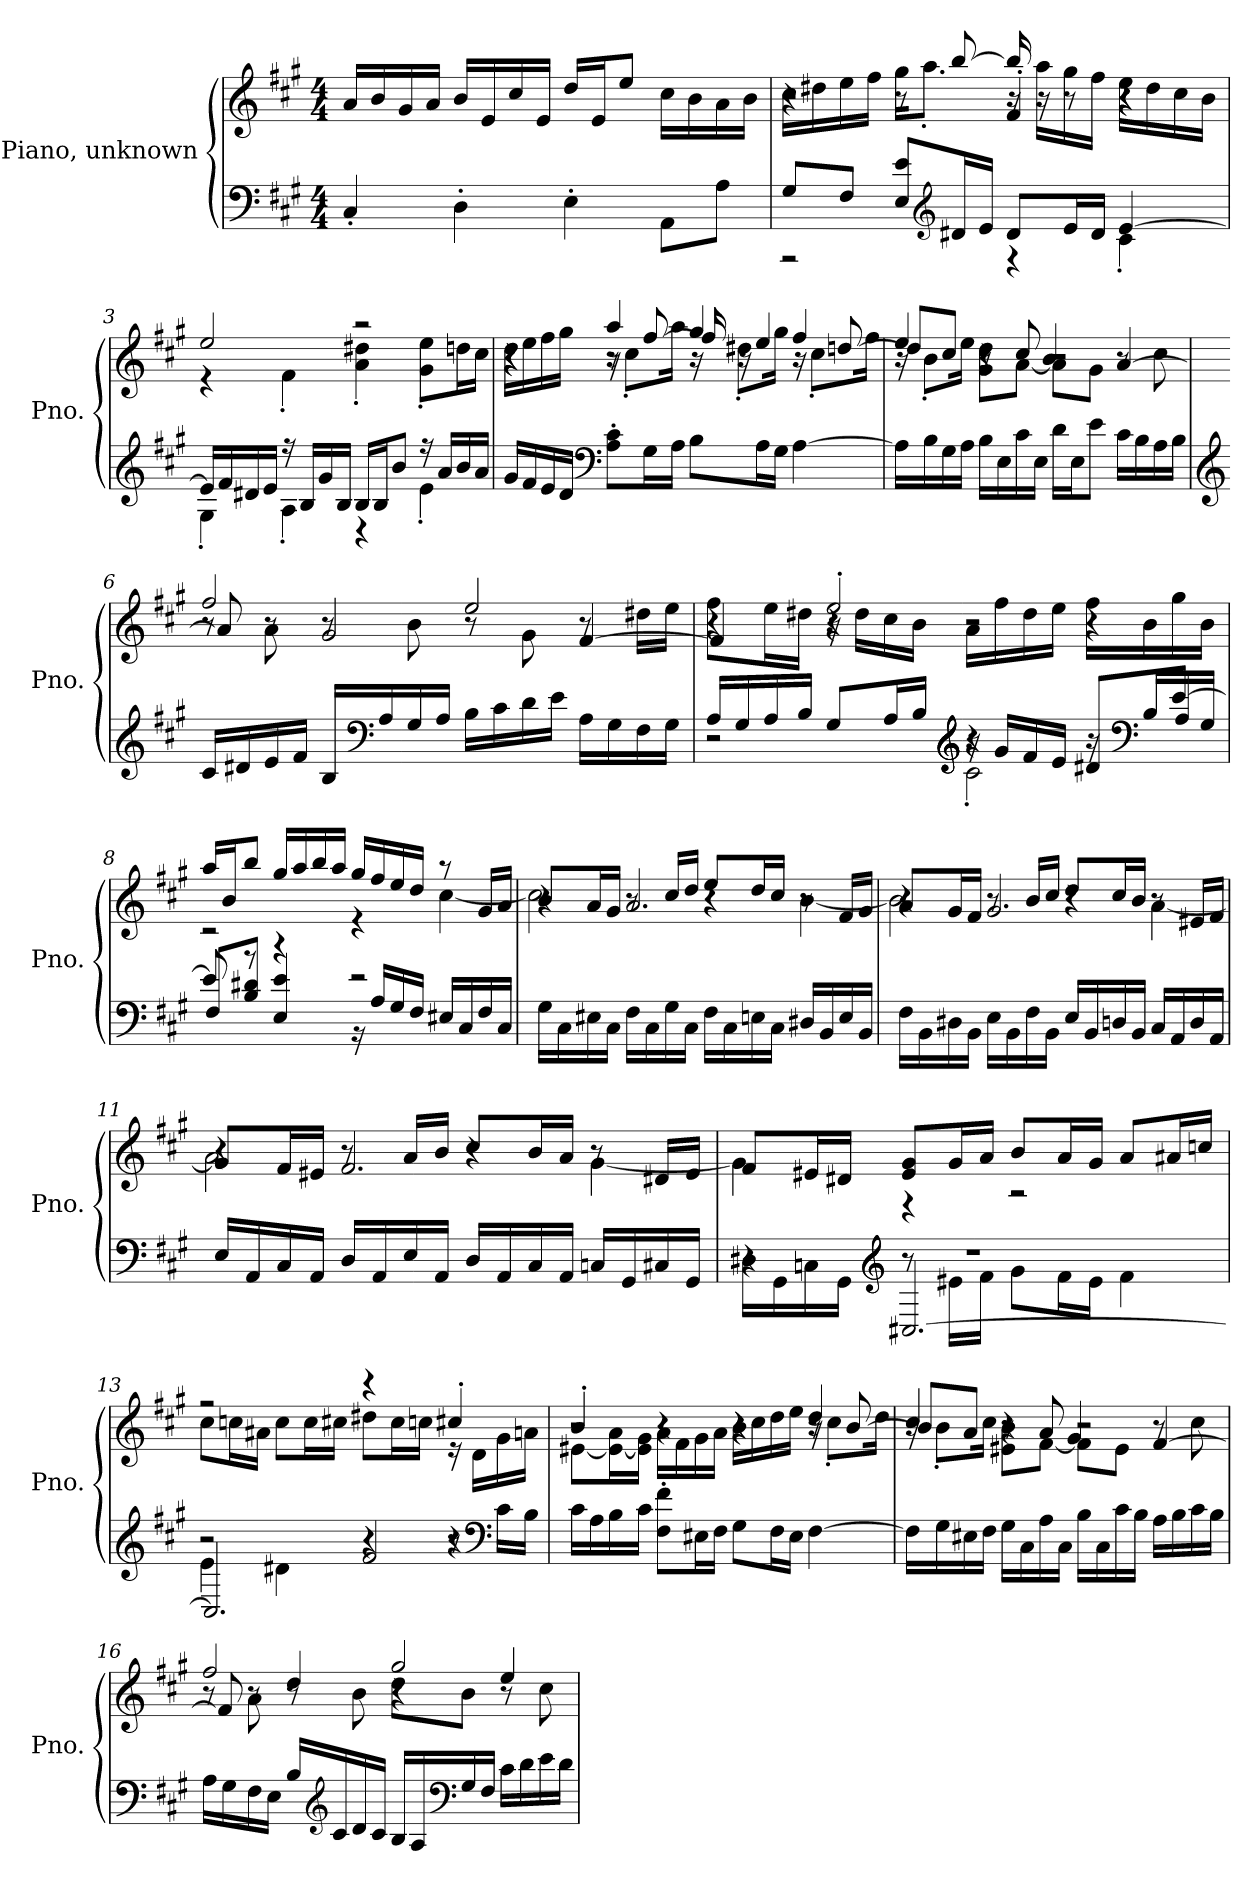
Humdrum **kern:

**kern	**kern
*part1	*part1
*staff2	*staff1
*I"Piano, unknown	*
*I'Pno.	*
*clefF4	*clefG2
*k[f#c#g#]	*k[f#c#g#]
*M4/4	*M4/4
*MM120	*MM120
=1	=1
4C#'/	16a/LL
.	16b/
.	16g#/
.	16a/JJ
4D'\	16b/LL
.	16e/
.	16cc#/
.	16e/JJ
4E'\	16dd/LL
.	16e/J
.	8ee/J
8AA\L	16cc#\LL
.	16b\
8A\J	16a\
.	16b\JJ
=2	=2
*^	*^
*	*	*	*^
8G#/L	2r	4r	16cc#\LL	2r
.	.	.	16dd#X\	.
8F#/J	.	.	16ee\	.
.	.	.	16ff#\JJ	.
8E/ 8e/L	.	8r	16gg#\KL	.
.	.	.	8.aa'\J	.
*clefG2	*	*	*	*
16d#X/L	.	[8bb/	.	.
16e/JJ	.	.	.	.
8d#/L	4r	16bb/]	16r	4f#'/
.	.	16r	16aa\LL	.
16e/L	.	8r	16gg#\	.
16d#/JJ	.	.	16ff#\JJ	.
[4e/	4c#'\	4r	16ee\LL	4r
.	.	.	16dd#\	.
.	.	.	16cc#\	.
.	.	.	16b\JJ	.
*	*	*	*v	*v
!!LO:LB:g=z
=3	=3	=3	=3
16e/LL]	4G#'\	2ee/	4r
16f#/	.	.	.
16d#X/	.	.	.
16e/JJ	.	.	.
16r	4A'\	.	4f#'\
16B/LL	.	.	.
16g#/	.	.	.
16B/JJ	.	.	.
16B/LL	4r	2r	4a\' 4dd#X\'
16B/J	.	.	.
8b/J	.	.	.
16r	4e'\	.	8g#\' 8ee\'L
16a/LL	.	.	.
16b/	.	.	16ddn\L
16a/JJ	.	.	16cc#\JJ
*v	*v	*	*
=4	=4	=4
*	*	*^
16g#/LL	4r	16dd\LL	4r
16f#/	.	16ee\	.
16e/	.	16ff#\	.
16d/JJ	.	16gg#\JJ	.
*clefF4	*	*	*
8A\' 8c#\'L	4aa/	16r	8r
.	.	8cc#'\L	.
16G#\L	.	.	[8ff#/
16A\JJ	.	16aa\Jk	.
8B\L	4gg#/	16r	16ff#/]
.	.	8dd#X'\L	16r
16A\L	.	.	4ee/
16G#\JJ	.	16gg#\Jk	.
[4A\	4ff#/	16r	.
.	.	8cc#'\L	.
.	.	.	[8ddn/
.	.	16ff#\Jk	.
!!LO:LB:g=z	!!	!!
=5	=5	=5	=5
16A\LL]	4ee/	16r	8dd/L]
16B\	.	8b'\L	.
16G#\	.	.	8cc#/J
16A\JJ	.	16ee\Jk	.
16B\LL	4r	8g#\ 8dd\L	8r
16E\	.	.	.
16c#\	.	[8a\J	8cc#/
16E\JJ	.	.	.
16d\LL	2r	8a\L]	4b/
16E\J	.	.	.
8e\J	.	8g#\J	.
16c#\LL	.	8r	[4a/
16B\	.	.	.
16A\	.	8cc#\	.
16B\JJ	.	.	.
=6	=6	=6	=6
*clefG2	*	*	*
16c#/LL	2ff#/	8r	8a/]
16d#X/	.	.	.
16e/	.	8a\	8r
16f#/JJ	.	.	.
16B/LL	.	8r	2g#/
*clefF4	*	*	*
16A/	.	.	.
16G#/	.	8b\	.
16A/JJ	.	.	.
16B\LL	2ee/	8r	.
16c#\	.	.	.
16d#\	.	8g#\	.
16e\JJ	.	.	.
16A\LL	.	8r	[4f#/
16G#\	.	.	.
16F#\	.	16dd#X\LL	.
16G#\JJ	.	16ee\JJ	.
!!LO:LB:g=z	!!	!!
=7	=7	=7	=7
*^	*	*	*
*	*^	*	*	*
2r	2r	16A/LL	4r	8ff#\L	4f#/]
.	.	16G#/	.	.	.
.	.	16A/	.	16ee\L	.
.	.	16B/JJ	.	16dd#X\JJ	.
.	.	8G#/L	2ee'/	16r	4r
.	.	.	.	16dd#\LL	.
.	.	16A/L	.	16cc#\	.
.	.	16B/JJ	.	16b\JJ	.
*clefG2	*	*	*	*	*
4r	2c#'\	16r	.	16a\LL	2r
.	.	16g#/LL	.	16ff#\	.
.	.	16f#/	.	16dd#\	.
.	.	16e/JJ	.	16ee\JJ	.
8d#X/L	.	16r	4r	16ff#\LL	.
*clefF4	*	*	*	*	*
.	.	16B/LL	.	16b\	.
[8e/J	.	16A/	.	16gg#\	.
.	.	16G#/JJ	.	16b\JJ	.
*	*v	*v	*	*	*
*	*	*	*v	*v
=8	=8	=8	=8
8e/]	8F#/L	16aa/LL	2r
.	.	16b/J	.
8r	8B/ 8d#X/J	8bb/J	.
4r	4E/ 4e/	16gg#/LL	.
.	.	16aa/	.
.	.	16bb/	.
.	.	16aa/JJ	.
2r	16r	16gg#/LL	4r
.	16A/LL	16ff#/	.
.	16G#/	16ee/	.
.	16F#/JJ	16dd/JJ	.
.	16E#X/LL	8r	[4cc#\
.	16C#/	.	.
.	16F#/	16g#/LL	.
.	16C#/JJ	16a/JJ	.
*v	*v	*	*
!!LO:LB:g=z
=9	=9	=9
*	*	*^
16G#\LL	8b/L	2cc#\]	4r
16C#\	.	.	.
16E#X\	16a/L	.	.
16C#\JJ	16g#/JJ	.	.
16F#\LL	8r	.	2.a/
16C#\	.	.	.
16G#\	16cc#/LL	.	.
16C#\JJ	16dd/JJ	.	.
16F#\LL	8ee/L	4r	.
16C#\	.	.	.
16En\	16dd/L	.	.
16C#\JJ	16cc#/JJ	.	.
16D#X/LL	8r	[4b\	.
16BB/	.	.	.
16E/	16f#/LL	.	.
16BB/JJ	16g#/JJ	.	.
=10	=10	=10	=10
16F#\LL	8a/L	2b\]	4r
16BB\	.	.	.
16D#X\	16g#/L	.	.
16BB\JJ	16f#/JJ	.	.
16E\LL	8r	.	2.g#/
16BB\	.	.	.
16F#\	16b/LL	.	.
16BB\JJ	16cc#/JJ	.	.
16E/LL	8dd/L	4r	.
16BB/	.	.	.
16Dn/	16cc#/L	.	.
16BB/JJ	16b/JJ	.	.
16C#/LL	8r	[4a\	.
16AA/	.	.	.
16D/	16e#X/LL	.	.
16AA/JJ	16f#/JJ	.	.
!!LO:LB:g=z	!!	!!
=11	=11	=11	=11
16E/LL	8g#/L	2a\]	4r
16AA/	.	.	.
16C#/	16f#/L	.	.
16AA/JJ	16e#X/JJ	.	.
16D/LL	8r	.	2.f#/
16AA/	.	.	.
16E/	16a/LL	.	.
16AA/JJ	16b/JJ	.	.
16D/LL	8cc#/L	4r	.
16AA/	.	.	.
16C#/	16b/L	.	.
16AA/JJ	16a/JJ	.	.
16Cn/LL	8r	[4g#\	.
16GG#/	.	.	.
16C#X/	16d#X/LL	.	.
16GG#/JJ	16e#/JJ	.	.
*	*	*v	*v
=12	=12	=12
*^	*	*
*	*^	*	*
1r	16D#X\LL	4r	8f#/L	4g#\]
.	16GG#\	.	.	.
.	16Cn\	.	16e#X/L	.
.	16GG#\JJ	.	16d#X/JJ	.
*clefG2	*	*	*	*
.	8r	[2.C#X/	8e#/ 8g#/L	4r
.	16e#X\LL	.	16g#/L	.
.	16f#\JJ	.	16a/JJ	.
.	8g#\L	.	8b/L	2r
.	16f#\L	.	16a/L	.
.	16e#\JJ	.	16g#/JJ	.
.	4f#\	.	8a/L	.
.	.	.	16a#X/L	.
.	.	.	16ccn/JJ	.
!!LO:PB:g=z	!!
=13	=13	=13	=13	=13
2r	4e\	2.C#/]	2r	8cc#\L
.	.	.	.	16ccn\L
.	.	.	.	16a#X\JJ
.	4d#X\	.	.	8cc\L
.	.	.	.	16cc\L
.	.	.	.	16cc#X\JJ
2f#/	4r	.	4r	8dd#X\L
.	.	.	.	16cc#\L
.	.	.	.	16ccn\JJ
.	8r	4r	4cc#X'/	16r
.	.	.	.	16d\LL
*clefF4	*	*	*	*
.	16c#\LL	.	.	16g#\
.	16B\JJ	.	.	16an\JJ
*v	*v	*v	*	*
=14	=14	=14
*	*	*^
16c#\LL	4b'/	[8e#X\L	2r
16A\	.	.	.
16B\	.	16e#\_ 16a\L	.
16c#\JJ	.	16e#\] 16g#\JJ	.
8F#\' 8f#\'L	4r	16a\LL	.
.	.	16f#\	.
16E#X\L	.	16g#\	.
16F#\JJ	.	16a\JJ	.
8G#\L	4r	16b\LL	4r
.	.	16cc#\	.
16F#\L	.	16dd\	.
16E#\JJ	.	16ee\JJ	.
[4F#\	4dd/	16r	8r
.	.	8cc#'\L	.
.	.	.	[8b/
.	.	16dd\Jk	.
!!LO:LB:g=z	!!	!!
=15	=15	=15	=15
16F#\LL]	4cc#/	16r	8b/L]
16G#\	.	8b'\L	.
16E#X\	.	.	8a/J
16F#\JJ	.	16cc#\Jk	.
16G#\LL	4r	8e#X\ 8b\L	8r
16C#\	.	.	.
16A\	.	[8f#\J	8a/
16C#\JJ	.	.	.
16B\LL	2r	8f#\L]	4g#/
16C#\	.	.	.
16c#\	.	8e#\J	.
16B\JJ	.	.	.
16A\LL	.	8r	[4f#/
16B\	.	.	.
16c#\	.	8cc#\	.
16B\JJ	.	.	.
=16	=16	=16	=16
16A\LL	2ff#/	8r	8f#/]
16G#\	.	.	.
16F#\	.	8a\	8r
16E\JJ	.	.	.
16B/LL	.	8r	4dd/
*clefG2	*	*	*
16c#/	.	.	.
16d/	.	8b\	.
16c#/JJ	.	.	.
16B/LL	2gg#/	8dd\L	4r
16A/	.	.	.
*clefF4	*	*	*
16G#/	.	8b\J	.
16F#/JJ	.	.	.
16c#\LL	.	8r	4ee/
16d\	.	.	.
16e\	.	8cc#\	.
16d\JJ	.	.	.
*	*v	*v	*v
=	=
*-	*-
